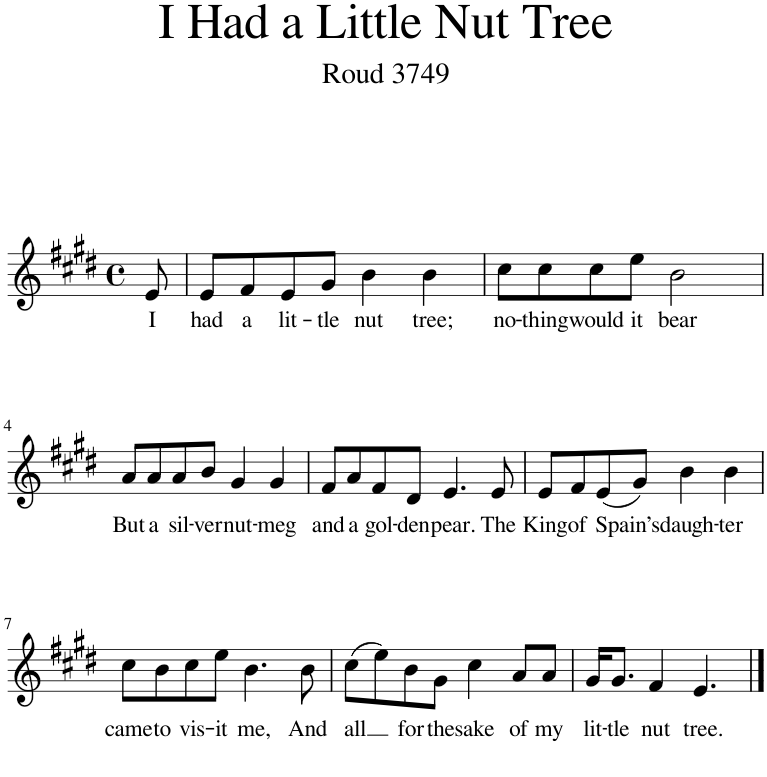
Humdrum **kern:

**kern	**text
*part1	*part1
*staff1	*staff1
*I"Piano	*
*I'Pno.	*
*clefG2	*
*k[f#c#g#d#]	*
*M4/4	*
*met(c)	*
=1	=1
!	!LO:LY:b
8e/	I
=2	=2
!	!LO:LY:b
8e/L	had
!	!LO:LY:b
8f#/	a
!	!LO:LY:b
8e/	lit-
!	!LO:LY:b
8g#/J	-tle
!	!LO:LY:b
4b\	nut
!	!LO:LY:b
4b\	tree;
=3	=3
!	!LO:LY:b
8cc#\L	no-
!	!LO:LY:b
8cc#\	-thing
!	!LO:LY:b
8cc#\	would
!	!LO:LY:b
8ee\J	it
!	!LO:LY:b
2b\	bear
!!LO:LB:g=z
=4	=4
!	!LO:LY:b
8a/L	But
!	!LO:LY:b
8a/	a
!	!LO:LY:b
8a/	sil-
!	!LO:LY:b
8b/J	-ver
!	!LO:LY:b
4g#/	nut-
!	!LO:LY:b
4g#/	-meg
=5	=5
!	!LO:LY:b
8f#/L	and
!	!LO:LY:b
8a/	a
!	!LO:LY:b
8f#/	gol-
!	!LO:LY:b
8d#/J	-den
!	!LO:LY:b
4.e/	pear.
!	!LO:LY:b
8e/	The
=6	=6
!	!LO:LY:b
8e/L	King
!	!LO:LY:b
8f#/	of
!	!LO:LY:b
(8e/	Spain’s
8g#/J)	.
!	!LO:LY:b
4b\	daugh-
!	!LO:LY:b
4b\	-ter
!!LO:LB:g=z
=7	=7
!	!LO:LY:b
8cc#\L	came
!	!LO:LY:b
8b\	to
!	!LO:LY:b
8cc#\	vis-
!	!LO:LY:b
8ee\J	-it
!	!LO:LY:b
4.b\	me,
!	!LO:LY:b
8b\	And
=8	=8
!	!LO:LY:b
(8cc#\L	all
8ee\)	.
!	!LO:LY:b
8b\	for
!	!LO:LY:b
8g#\J	the
!	!LO:LY:b
4cc#\	sake
!	!LO:LY:b
8a/L	of
!	!LO:LY:b
8a/J	my
=9	=9
!	!LO:LY:b
16g#/KL	lit-
!	!LO:LY:b
8.g#/J	-tle
!	!LO:LY:b
4f#/	nut
!	!LO:LY:b
4.e/	tree.
==	==
*-	*-
